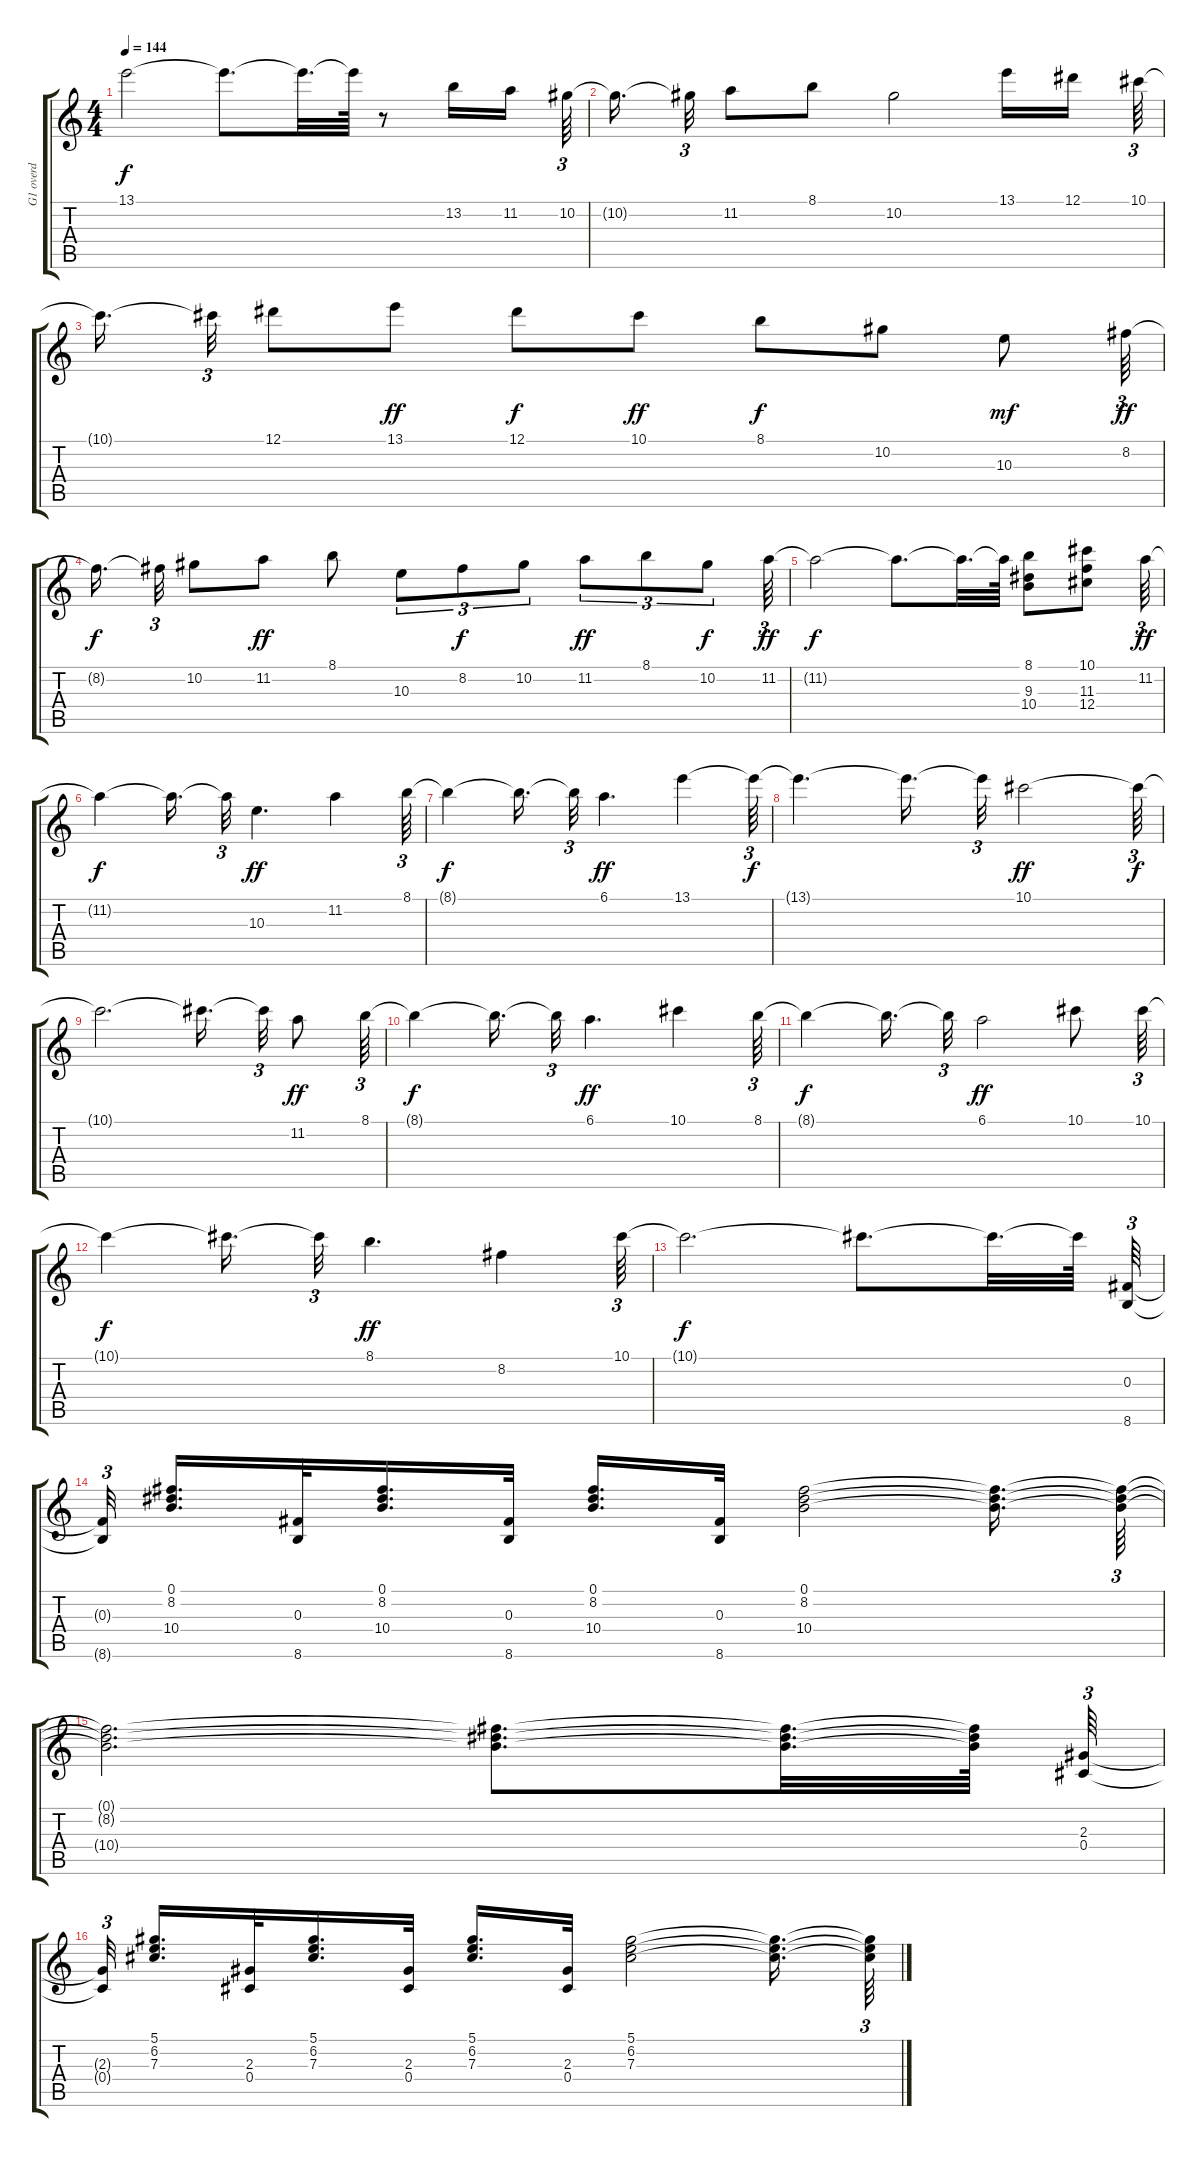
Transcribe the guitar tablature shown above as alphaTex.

\track ("G1 overd" "G1 overd") {instrument overdrivenguitar}
\staff {score tabs}
\tuning (Eb4 Bb3 Gb3 Db3 Ab2 Eb2) {hide}
\ts (4 4)
\tempo 144
\clef g2
\ks c
13.1{t}.2{dy f} 13.1{t}.8{d} 13.1{t}.32{d} 13.1{t}.64 r.8 13.2.16 11.2.16 10.2.64{tu (3 2)} |
10.2{t}.16{d beam splitsecondary} 10.2{t}.32{tu (3 2)} 11.2.8 8.1.8 10.2.2 13.1.16 12.1.16{beam splitsecondary} 10.1.64{tu (3 2)} |
10.1{t}.16{d beam splitsecondary} 10.1{t}.32{tu (3 2)} 12.1.8 13.1.8{dy ff} 12.1.8{dy f} 10.1.8{dy ff} 8.1.8{dy f} 10.2.8 10.3.8{dy mf} 8.2.64{tu (3 2) dy ff} |
8.2{t}.16{d dy f beam splitsecondary} 8.2{t}.32{tu (3 2)} 10.2.8 11.2.8{dy ff} 8.1.8 10.3.8{tu (3 2)} 8.2.8{tu (3 2) dy f} 10.2.8{tu (3 2)} 11.2.8{tu (3 2) dy ff} 8.1.8{tu (3 2)} 10.2.8{tu (3 2) dy f} 11.2.64{tu (3 2) dy ff} |
11.2{t}.2{dy f} 11.2{t}.8{d} 11.2{t}.32{d} 11.2{t}.64 (8.1 9.3 10.4).8 (10.1 11.3 12.4).8 11.2.64{tu (3 2) dy ff} |
11.2{t}.4{dy f} 11.2{t}.16{d} 11.2{t}.32{tu (3 2)} 10.3.4{d dy ff} 11.2.4 8.1.64{tu (3 2)} |
8.1{t}.4{dy f} 8.1{t}.16{d} 8.1{t}.32{tu (3 2)} 6.1.4{d dy ff} 13.1.4 13.1{t}.64{tu (3 2) dy f} |
13.1{t}.4{d} 13.1{t}.16{d} 13.1{t}.32{tu (3 2)} 10.1.2{dy ff} 10.1{t}.64{tu (3 2) dy f} |
10.1{t}.2{d} 10.1{t}.16{d beam splitsecondary} 10.1{t}.32{tu (3 2)} 11.2.8{dy ff} 8.1.64{tu (3 2)} |
8.1{t}.4{dy f} 8.1{t}.16{d} 8.1{t}.32{tu (3 2)} 6.1.4{d dy ff} 10.1.4 8.1.64{tu (3 2)} |
8.1{t}.4{dy f} 8.1{t}.16{d} 8.1{t}.32{tu (3 2)} 6.1.2{dy ff} 10.1.8 10.1.64{tu (3 2)} |
10.1{t}.4{dy f} 10.1{t}.16{d} 10.1{t}.32{tu (3 2)} 8.1.4{d dy ff} 8.2.4 10.1.64{tu (3 2)} |
10.1{t}.2{d dy f} 10.1{t}.8{d} 10.1{t}.32{d} 10.1{t}.64 (0.3 8.6).64{tu (3 2)} |
(0.3{t} 8.6{t}).32{tu (3 2) beam splitsecondary} (0.1 8.2 10.4).16{d} (0.3 8.6).32 (0.1 8.2 10.4).16{d} (0.3 8.6).32 (0.1 8.2 10.4).16{d} (0.3 8.6).32 (0.1 8.2 10.4).2 (0.1{t} 8.2{t} 10.4{t}).16{d} (0.1{t} 8.2{t} 10.4{t}).64{tu (3 2)} |
(0.1{t} 8.2{t} 10.4{t}).2{d} (0.1{t} 8.2{t} 10.4{t}).8{d} (0.1{t} 8.2{t} 10.4{t}).32{d} (0.1{t} 8.2{t} 10.4{t}).64 (2.3 0.4).64{tu (3 2)} |
(2.3{t} 0.4{t}).32{tu (3 2) beam splitsecondary} (5.1 6.2 7.3).16{d} (2.3 0.4).32 (5.1 6.2 7.3).16{d} (2.3 0.4).32 (5.1 6.2 7.3).16{d} (2.3 0.4).32 (5.1 6.2 7.3).2 (5.1{t} 6.2{t} 7.3{t}).16{d} (5.1{t} 6.2{t} 7.3{t}).64{tu (3 2)}
